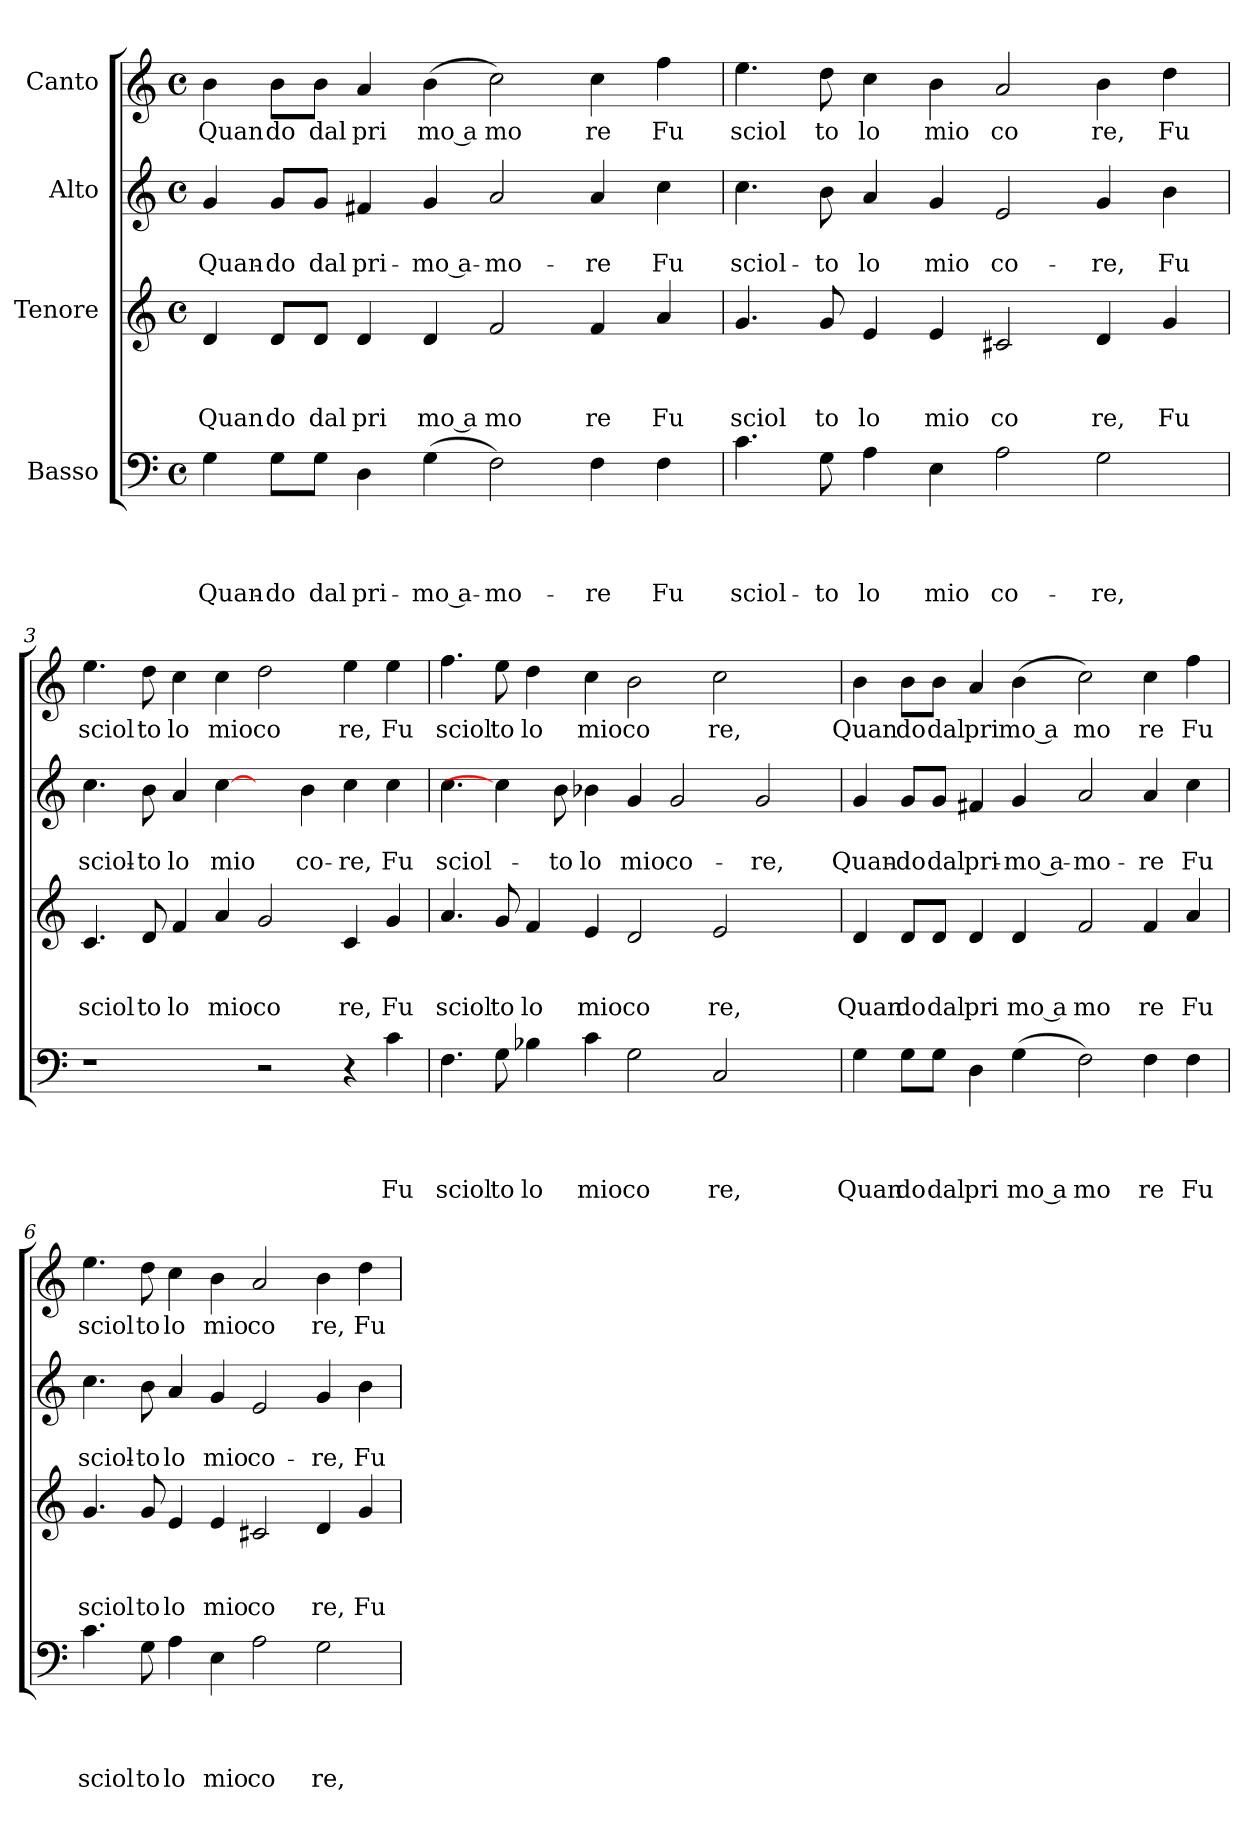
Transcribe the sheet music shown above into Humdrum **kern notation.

**kern	**text	**text	**text	**text	**kern	**text	**text	**text	**kern	**text	**text	**kern	**text
*part4	*part4	*part4	*part4	*part4	*part3	*part3	*part3	*part3	*part2	*part2	*part2	*part1	*part1
*staff4	*staff4	*staff4	*staff4	*staff4	*staff3	*staff3	*staff3	*staff3	*staff2	*staff2	*staff2	*staff1	*staff1
*I"Basso	*	*	*	*	*I"Tenore	*	*	*	*I"Alto	*	*	*I"Canto	*
*clefF4	*	*	*	*	*clefG2	*	*	*	*clefG2	*	*	*clefG2	*
*k[]	*	*	*	*	*k[]	*	*	*	*k[]	*	*	*k[]	*
*C:	*	*	*	*	*C:	*	*	*	*C:	*	*	*C:	*
*M4/4	*	*	*	*	*M4/4	*	*	*	*M4/4	*	*	*M4/4	*
*met(c)	*	*	*	*	*met(c)	*	*	*	*met(c)	*	*	*met(c)	*
=1	=1	=1	=1	=1	=1	=1	=1	=1	=1	=1	=1	=1	=1
!	!	!	!	!LO:LY:b	!	!	!	!LO:LY:b	!	!	!LO:LY:b	!	!LO:LY:b
4G\	.	.	.	Quan-	4d/	.	.	Quan	4g/	.	Quan-	4b\	Quan
!	!	!	!	!LO:LY:b	!	!	!	!LO:LY:b	!	!	!LO:LY:b	!	!LO:LY:b
8G\L	.	.	.	-do	8d/L	.	.	do	8g/L	.	-do	8b\L	do
!	!	!	!	!LO:LY:b	!	!	!	!LO:LY:b	!	!	!LO:LY:b	!	!LO:LY:b
8G\J	.	.	.	dal	8d/J	.	.	dal	8g/J	.	dal	8b\J	dal
!	!	!	!	!LO:LY:b	!	!	!	!LO:LY:b	!	!	!LO:LY:b	!	!LO:LY:b
4D\	.	.	.	pri-	4d/	.	.	pri	4f#X/	.	pri-	4a/	pri
!	!	!	!	!LO:LY:b:rj	!	!	!	!LO:LY:b:rj	!	!	!LO:LY:b:rj	!	!LO:LY:b:rj
(<4G\	.	.	.	-mo a-	4d/	.	.	mo a	4g/	.	-mo a-	(<4b\	mo a
!	!	!	!	!LO:LY:b	!	!	!	!LO:LY:b	!	!	!LO:LY:b	!	!LO:LY:b
2F\)	.	.	.	-mo-	2f/	.	.	mo	2a/	.	-mo-	2cc\)	mo
!	!	!	!	!LO:LY:b	!	!	!	!LO:LY:b	!	!	!LO:LY:b	!	!LO:LY:b
4F\	.	.	.	-re	4f/	.	.	re	4a/	.	-re	4cc\	re
!	!	!	!	!LO:LY:b	!	!	!	!LO:LY:b	!	!	!LO:LY:b	!	!LO:LY:b
4F\	.	.	.	Fu	4a/	.	.	Fu	4cc\	.	Fu	4ff\	Fu
=2	=2	=2	=2	=2	=2	=2	=2	=2	=2	=2	=2	=2	=2
!	!	!	!	!LO:LY:b	!	!	!	!LO:LY:b	!	!	!LO:LY:b	!	!LO:LY:b
4.c\	.	.	.	sciol-	4.g/	.	.	sciol	4.cc\	.	sciol-	4.ee\	sciol
!	!	!	!	!LO:LY:b	!	!	!	!LO:LY:b	!	!	!LO:LY:b	!	!LO:LY:b
8G\	.	.	.	-to	8g/	.	.	to	8b\	.	-to	8dd\	to
!	!	!	!	!LO:LY:b	!	!	!	!LO:LY:b	!	!	!LO:LY:b	!	!LO:LY:b
4A\	.	.	.	lo	4e/	.	.	lo	4a/	.	lo	4cc\	lo
!	!	!	!	!LO:LY:b	!	!	!	!LO:LY:b	!	!	!LO:LY:b	!	!LO:LY:b
4E\	.	.	.	mio	4e/	.	.	mio	4g/	.	mio	4b\	mio
!	!	!	!	!LO:LY:b	!	!	!	!LO:LY:b	!	!	!LO:LY:b	!	!LO:LY:b
2A\	.	.	.	co-	2c#X/	.	.	co	2e/	.	co-	2a/	co
!	!	!	!	!LO:LY:b	!	!	!	!LO:LY:b	!	!	!LO:LY:b	!	!LO:LY:b
2G\	.	.	.	-re,	4d/	.	.	re,	4g/	.	-re,	4b\	re,
!	!	!	!	!	!	!	!	!LO:LY:b	!	!	!LO:LY:b	!	!LO:LY:b
.	.	.	.	.	4g/	.	.	Fu	4b\	.	Fu	4dd\	Fu
=3	=3	=3	=3	=3	=3	=3	=3	=3	=3	=3	=3	=3	=3
!	!	!	!	!	!	!	!	!LO:LY:b	!	!	!LO:LY:b	!	!LO:LY:b
1r	.	.	.	.	4.c/	.	.	sciol	4.cc\	.	sciol-	4.ee\	sciol
!	!	!	!	!	!	!	!	!LO:LY:b	!	!	!LO:LY:b	!	!LO:LY:b
.	.	.	.	.	8d/	.	.	to	8b\	.	-to	8dd\	to
!	!	!	!	!	!	!	!	!LO:LY:b	!	!	!LO:LY:b	!	!LO:LY:b
.	.	.	.	.	4f/	.	.	lo	4a/	.	lo	4cc\	lo
!	!	!	!	!	!	!	!	!LO:LY:b	!	!	!LO:LY:b	!	!LO:LY:b
.	.	.	.	.	4a/	.	.	mio	[4cc\	.	mio	4cc\	mio
!	!	!	!	!	!	!	!	!LO:LY:b	!	!	!	!	!LO:LY:b
2r	.	.	.	.	2g/	.	.	co	4ryy	.	.	2dd\	co
!	!	!	!	!	!	!	!	!	!	!	!LO:LY:b	!	!
.	.	.	.	.	.	.	.	.	4b\	.	co-	.	.
!	!	!	!	!	!	!	!	!LO:LY:b	!	!	!LO:LY:b	!	!LO:LY:b
4r	.	.	.	.	4c/	.	.	re,	4cc\	.	-re,	4ee\	re,
!	!	!	!	!LO:LY:b	!	!	!	!LO:LY:b	!	!	!LO:LY:b	!	!LO:LY:b
4c\	.	.	.	Fu	4g/	.	.	Fu	4cc\	.	Fu	4ee\	Fu
!!LO:LB:g=z
=4	=4	=4	=4	=4	=4	=4	=4	=4	=4	=4	=4	=4	=4
!	!	!	!	!LO:LY:b	!	!	!	!LO:LY:b	!	!	!LO:LY:b	!	!LO:LY:b
4.F\	.	.	.	sciol	4.a/	.	.	sciol	4.cc\	.	sciol-	4.ff\	sciol
!	!	!	!	!LO:LY:b	!	!	!	!LO:LY:b	!	!	!	!	!LO:LY:b
8G\	.	.	.	to	8g/	.	.	to	4cc\]	.	.	8ee\	to
!	!	!	!	!LO:LY:b	!	!	!	!LO:LY:b	!	!	!	!	!LO:LY:b
4B-X\	.	.	.	lo	4f/	.	.	lo	.	.	.	4dd\	lo
!	!	!	!	!	!	!	!	!	!	!	!LO:LY:b	!	!
.	.	.	.	.	.	.	.	.	8b\	.	-to	.	.
!	!	!	!	!LO:LY:b	!	!	!	!LO:LY:b	!	!	!LO:LY:b	!	!LO:LY:b
4c\	.	.	.	mio	4e/	.	.	mio	4b-X\	.	lo	4cc\	mio
!	!	!	!	!LO:LY:b	!	!	!	!LO:LY:b	!	!	!LO:LY:b	!	!LO:LY:b
2G\	.	.	.	co	2d/	.	.	co	4g/	.	mio	2b\	co
!	!	!	!	!	!	!	!	!	!	!	!LO:LY:b	!	!
.	.	.	.	.	.	.	.	.	2g/	.	co-	.	.
!	!	!	!	!LO:LY:b	!	!	!	!LO:LY:b	!	!	!	!	!LO:LY:b
2C/	.	.	.	re,	2e/	.	.	re,	.	.	.	2cc\	re,
!	!	!	!	!	!	!	!	!	!	!	!LO:LY:b	!	!
.	.	.	.	.	.	.	.	.	2g/	.	-re,	.	.
4ryy	.	.	.	.	4ryy	.	.	.	.	.	.	4ryy	.
=5	=5	=5	=5	=5	=5	=5	=5	=5	=5	=5	=5	=5	=5
!	!	!	!	!LO:LY:b	!	!	!	!LO:LY:b	!	!	!LO:LY:b	!	!LO:LY:b
4G\	.	.	.	Quan	4d/	.	.	Quan	4g/	.	Quan-	4b>\	Quan
!	!	!	!	!LO:LY:b	!	!	!	!LO:LY:b	!	!	!LO:LY:b	!	!LO:LY:b
8G\L	.	.	.	do	8d/L	.	.	do	8g/L	.	-do	8b\L	do
!	!	!	!	!LO:LY:b	!	!	!	!LO:LY:b	!	!	!LO:LY:b	!	!LO:LY:b
8G\J	.	.	.	dal	8d/J	.	.	dal	8g/J	.	dal	8b\J	dal
!	!	!	!	!LO:LY:b	!	!	!	!LO:LY:b	!	!	!LO:LY:b	!	!LO:LY:b
4D\	.	.	.	pri	4d/	.	.	pri	4f#X/	.	pri-	4a/	pri
!	!	!	!	!LO:LY:b:rj	!	!	!	!LO:LY:b:rj	!	!	!LO:LY:b:rj	!	!LO:LY:b:rj
(<4G\	.	.	.	mo a	4d/	.	.	mo a	4g/	.	-mo a-	(<4b\	mo a
!	!	!	!	!LO:LY:b	!	!	!	!LO:LY:b	!	!	!LO:LY:b	!	!LO:LY:b
2F\)	.	.	.	mo	2f/	.	.	mo	2a/	.	-mo-	2cc\)	mo
!	!	!	!	!LO:LY:b	!	!	!	!LO:LY:b	!	!	!LO:LY:b	!	!LO:LY:b
4F\	.	.	.	re	4f/	.	.	re	4a/	.	-re	4cc\	re
!	!	!	!	!LO:LY:b	!	!	!	!LO:LY:b	!	!	!LO:LY:b	!	!LO:LY:b
4F\	.	.	.	Fu	4a/	.	.	Fu	4cc\	.	Fu	4ff\	Fu
=6	=6	=6	=6	=6	=6	=6	=6	=6	=6	=6	=6	=6	=6
!	!	!	!	!LO:LY:b	!	!	!	!LO:LY:b	!	!	!LO:LY:b	!	!LO:LY:b
4.c\	.	.	.	sciol	4.g/	.	.	sciol	4.cc\	.	sciol-	4.ee\	sciol
!	!	!	!	!LO:LY:b	!	!	!	!LO:LY:b	!	!	!LO:LY:b	!	!LO:LY:b
8G\	.	.	.	to	8g/	.	.	to	8b\	.	-to	8dd\	to
!	!	!	!	!LO:LY:b	!	!	!	!LO:LY:b	!	!	!LO:LY:b	!	!LO:LY:b
4A\	.	.	.	lo	4e/	.	.	lo	4a/	.	lo	4cc\	lo
!	!	!	!	!LO:LY:b	!	!	!	!LO:LY:b	!	!	!LO:LY:b	!	!LO:LY:b
4E\	.	.	.	mio	4e/	.	.	mio	4g/	.	mio	4b\	mio
!	!	!	!	!LO:LY:b	!	!	!	!LO:LY:b	!	!	!LO:LY:b	!	!LO:LY:b
2A\	.	.	.	co	2c#X/	.	.	co	2e/	.	co-	2a/	co
!	!	!	!	!LO:LY:b	!	!	!	!LO:LY:b	!	!	!LO:LY:b	!	!LO:LY:b
2G\	.	.	.	re,	4d/	.	.	re,	4g/	.	-re,	4b\	re,
!	!	!	!	!	!	!	!	!LO:LY:b	!	!	!LO:LY:b	!	!LO:LY:b
.	.	.	.	.	4g/	.	.	Fu	4b\	.	Fu	4dd\	Fu
=	=	=	=	=	=	=	=	=	=	=	=	=	=
*-	*-	*-	*-	*-	*-	*-	*-	*-	*-	*-	*-	*-	*-
